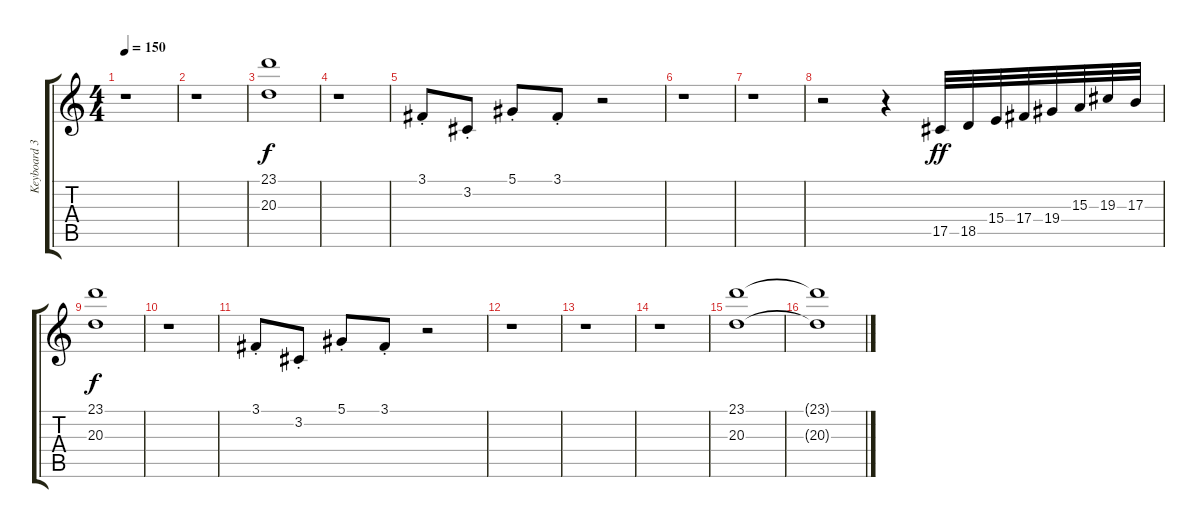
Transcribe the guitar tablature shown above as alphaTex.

\track ("Keyboard 3" "Keyboard 3") {instrument stringensemble1}
\staff {score tabs}
\tuning (Eb4 Bb3 Gb3 Db3 Ab2 Eb2) {hide}
\ts (4 4)
\tempo 150
\clef g2
\ks c
r.1{dy f} |
r.1 |
(23.1 20.3).1{instrument stringensemble2} |
r.1 |
3.1{st}.8{instrument stringensemble1} 3.2{st}.8 5.1{st}.8 3.1{st}.8 r.2 |
r.1 |
r.1 |
r.2 r.4 17.5.32{dy ff} 18.5.32 15.4.32 17.4.32 19.4.32 15.3.32 19.3.32 17.3.32 |
(23.1 20.3).1{dy f} |
r.1 |
3.1{st}.8{instrument stringensemble1} 3.2{st}.8 5.1{st}.8 3.1{st}.8 r.2 |
r.1 |
r.1 |
r.1 |
(23.1 20.3).1{instrument stringensemble2} |
(23.1{t} 20.3{t}).1
